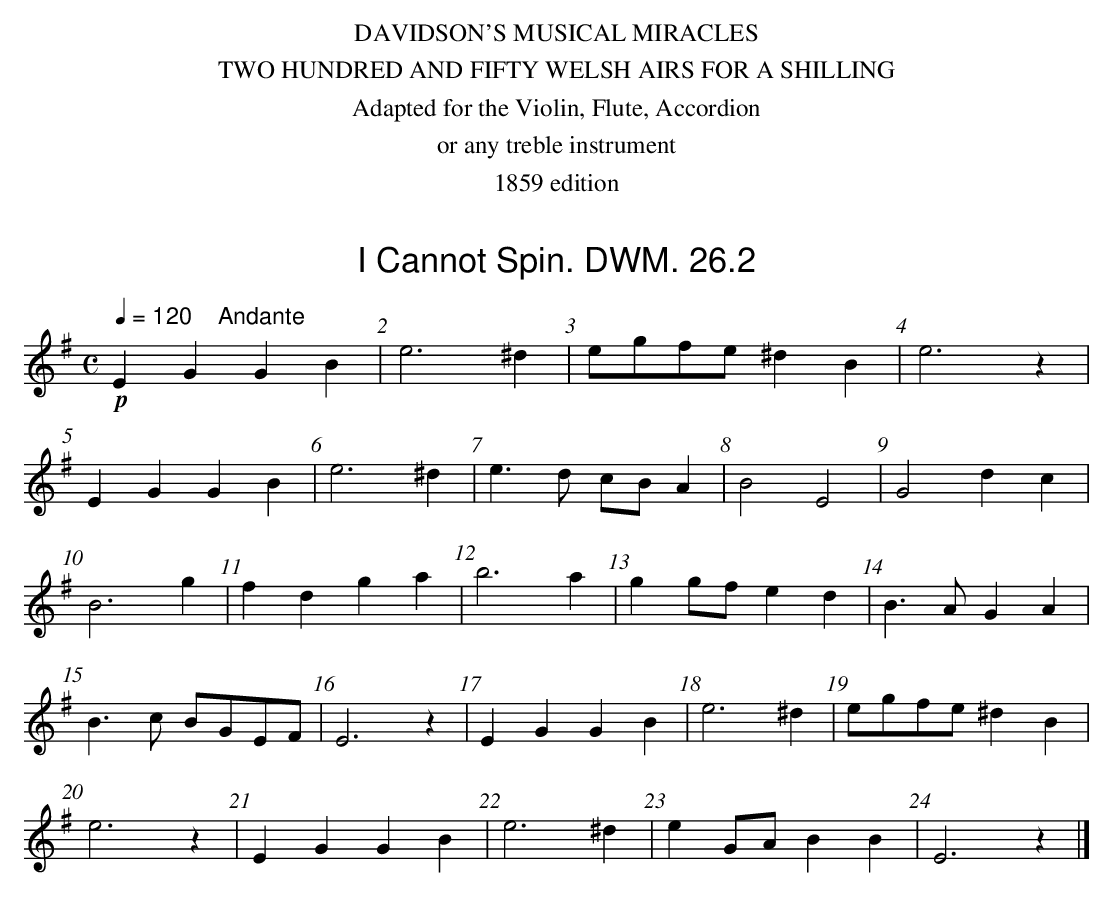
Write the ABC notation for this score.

X:1
T:I Cannot Spin. DWM. 26.2
M:C
L:1/8
Q:1/4=120 "    Andante"
K:Em
!p!E2G2G2B2|e6 ^d2|egfe ^d2B2|e6 z2|
E2G2G2B2|e6 ^d2|e3d cB A2|B4E4|G4 d2c2|
B6g2|f2d2g2a2|b6a2|g2 gf e2d2|B3A G2A2|
B3c BGEF|E6 z2|E2G2G2B2|e6 ^d2|egfe ^d2B2|
e6z2|E2G2G2B2|e6 ^d2|e2 GA B2B2|E6z2|]
